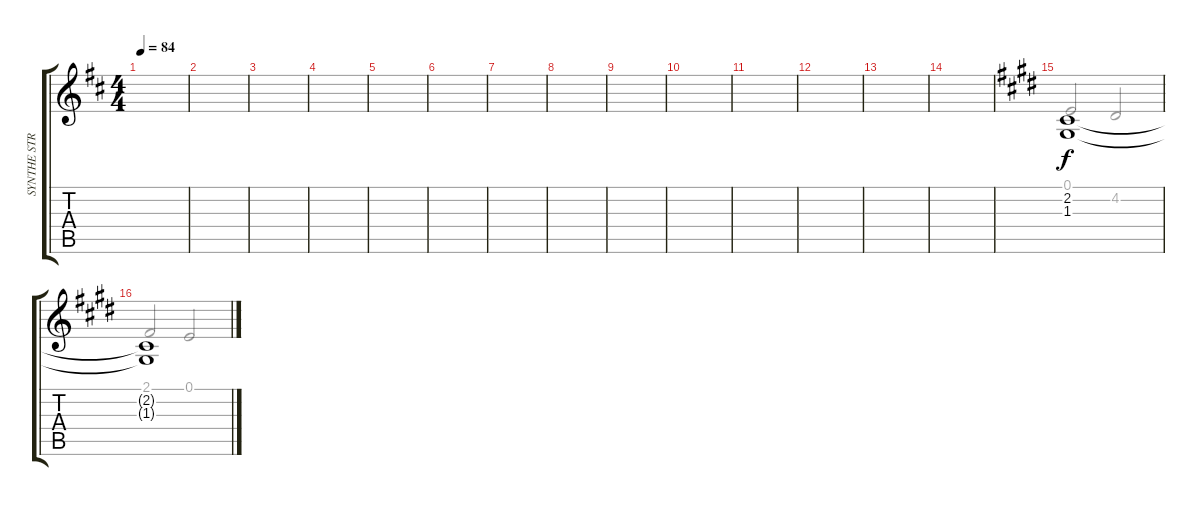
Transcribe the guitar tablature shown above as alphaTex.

\track ("SYNTHE STRINGS 2_2" "SYNTHE STR") {instrument synthstrings1}
\staff {score tabs}
\tuning (E4 B3 G3 D3 A2 E2) {hide}
\voice
\ts (4 4)
\tempo 84
\clef g2
\ks d
|
|
|
|
|
|
|
|
|
|
|
|
|
|
\ks e
(2.2 1.3).1 |
(2.2{t} 1.3{t}).1
\voice
\clef g2
\ottava regular
\simile none
\ks d
|
|
|
|
|
|
|
|
|
|
|
|
|
|
\ks e
0.1.2{beam Up} 4.2.2{beam Up} |
2.1.2{beam Up} 0.1.2{beam Up}
